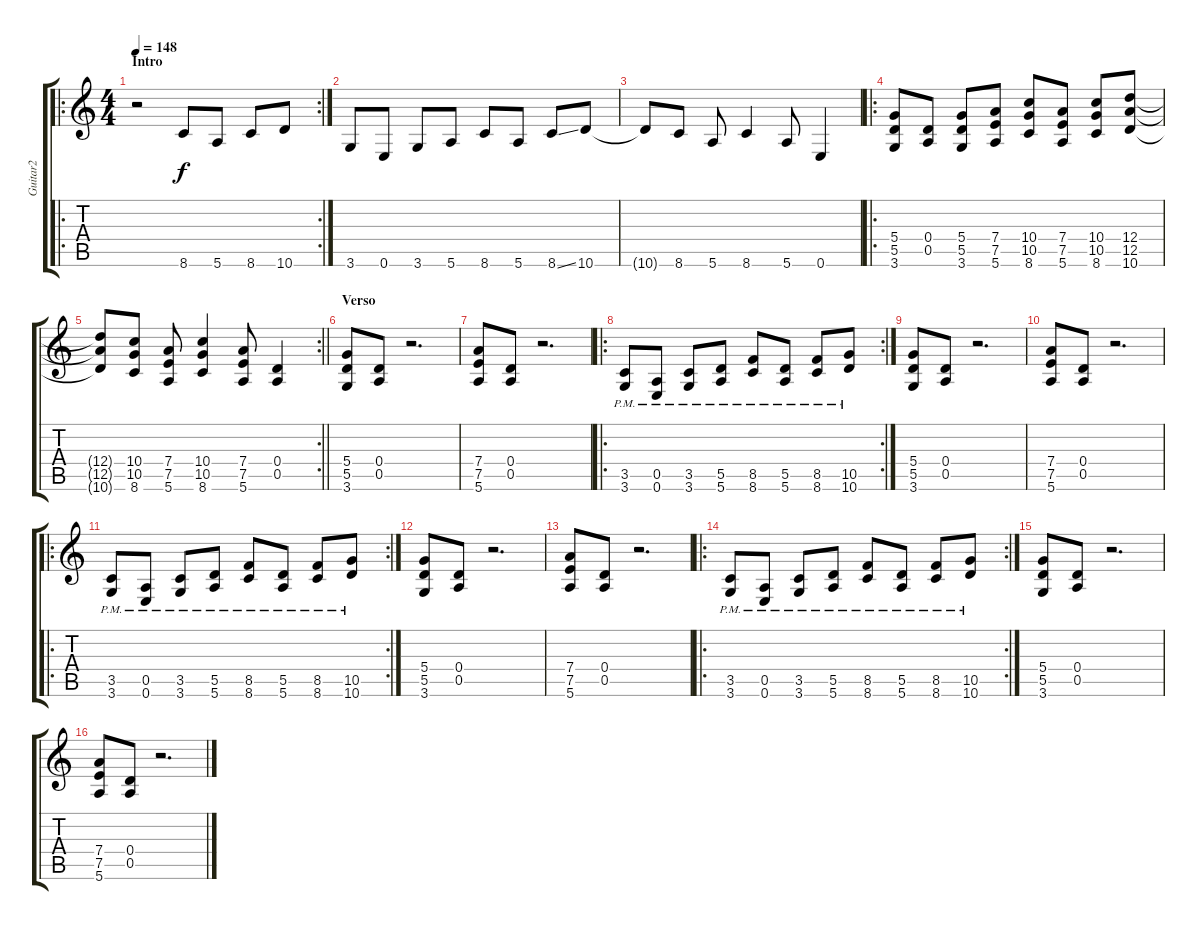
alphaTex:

\track ("Guitar2" "Guitar2") {instrument overdrivenguitar}
\staff {score tabs}
\tuning (E4 B3 G3 D3 A2 E2) {hide}
\ro
\rc 2
\ts (4 4)
\section ("" "Intro")
\tempo 148
\clef g2
\ks c
r.2{dy f instrument overdrivenguitar} 8.6.8 5.6.8 8.6.8 10.6.8 |
3.6.8 0.6.8 3.6.8 5.6.8 8.6.8 5.6.8 8.6{ss}.8 10.6.8 |
10.6{t}.8 8.6.8 5.6.8 8.6.4 5.6.8 0.6.4 |
\ro
(5.4 5.5 3.6).8 (0.4 0.5).8 (5.4 5.5 3.6).8 (7.4 7.5 5.6).8 (10.4 10.5 8.6).8 (7.4 7.5 5.6).8 (10.4 10.5 8.6).8 (12.4 12.5 10.6).8 |
\rc 2
\barLineRight lightlight
(12.4{t} 12.5{t} 10.6{t}).8 (10.4 10.5 8.6).8 (7.4 7.5 5.6).8 (10.4 10.5 8.6).4 (7.4 7.5 5.6).8 (0.4 0.5).4 |
\section ("" "Verso")
(5.4 5.5 3.6).8 (0.4 0.5).8 r.2{d} |
(7.4 7.5 5.6).8 (0.4 0.5).8 r.2{d} |
\ro
\rc 2
(3.5{pm} 3.6{pm}).8 (0.5{pm} 0.6{pm}).8 (3.5{pm} 3.6{pm}).8 (5.5{pm} 5.6{pm}).8 (8.5{pm} 8.6{pm}).8 (5.5{pm} 5.6{pm}).8 (8.5{pm} 8.6{pm}).8 (10.5{pm} 10.6{pm}).8 |
(5.4 5.5 3.6).8 (0.4 0.5).8 r.2{d} |
(7.4 7.5 5.6).8 (0.4 0.5).8 r.2{d} |
\ro
\rc 2
(3.5{pm} 3.6{pm}).8 (0.5{pm} 0.6{pm}).8 (3.5{pm} 3.6{pm}).8 (5.5{pm} 5.6{pm}).8 (8.5{pm} 8.6{pm}).8 (5.5{pm} 5.6{pm}).8 (8.5{pm} 8.6{pm}).8 (10.5{pm} 10.6{pm}).8 |
(5.4 5.5 3.6).8 (0.4 0.5).8 r.2{d} |
(7.4 7.5 5.6).8 (0.4 0.5).8 r.2{d} |
\ro
\rc 2
(3.5{pm} 3.6{pm}).8 (0.5{pm} 0.6{pm}).8 (3.5{pm} 3.6{pm}).8 (5.5{pm} 5.6{pm}).8 (8.5{pm} 8.6{pm}).8 (5.5{pm} 5.6{pm}).8 (8.5{pm} 8.6{pm}).8 (10.5{pm} 10.6{pm}).8 |
(5.4 5.5 3.6).8 (0.4 0.5).8 r.2{d} |
(7.4 7.5 5.6).8 (0.4 0.5).8 r.2{d}
